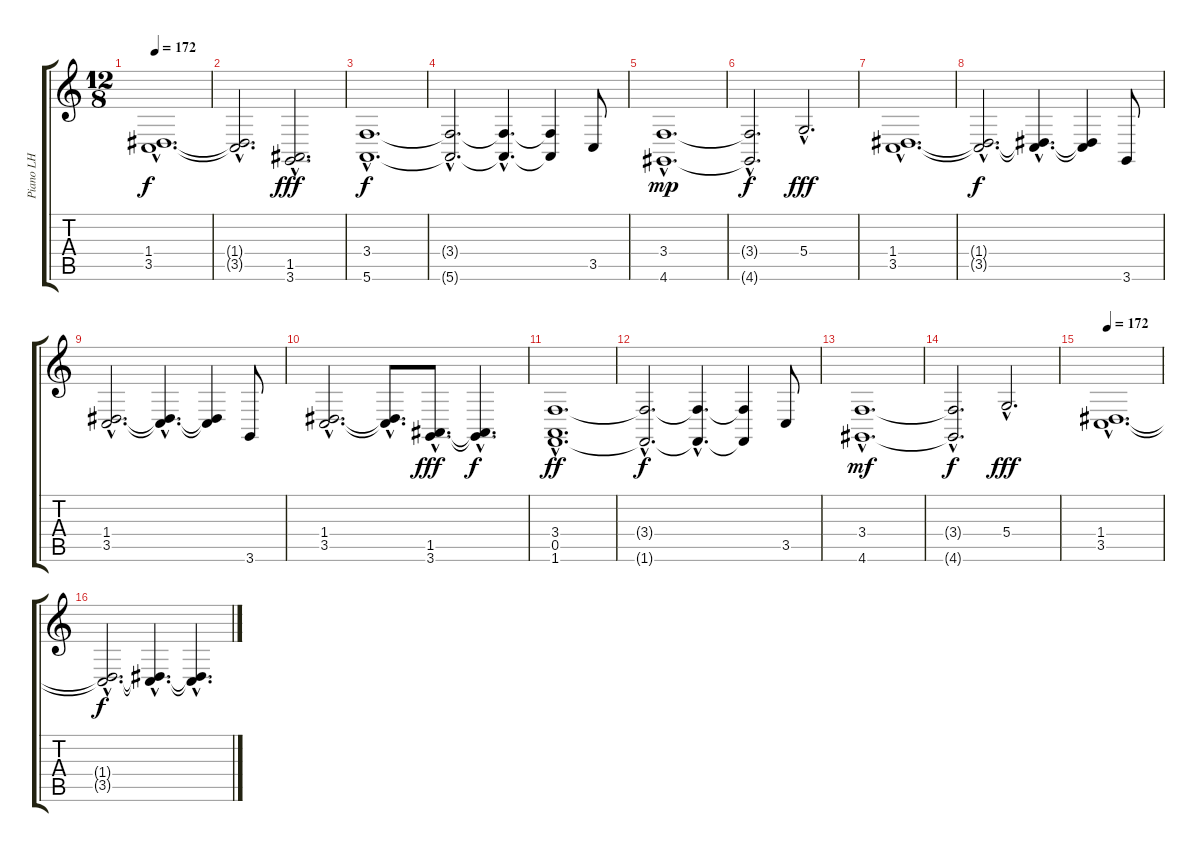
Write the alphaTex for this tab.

\track ("Piano LH" "Piano LH") {instrument acousticgrandpiano}
\staff {score tabs}
\tuning (E4 B3 G3 D3 A2 E2) {hide}
\ts (12 8)
\tempo 172
\clef g2
\ks c
(1.4{hac} 3.5{hac}).1{d dy f} |
(1.4{hac t} 3.5{hac t}).2{d} (1.5{hac} 3.6{hac}).2{d dy fff} |
(3.4{hac} 5.6{hac}).1{d dy f} |
(3.4{hac t} 5.6{hac t}).2{d} (3.4{hac t} 5.6{hac t}).4{d} (3.4{t} 5.6{t}).4 3.5.8 |
(3.4{hac} 4.6{hac}).1{d dy mp} |
(3.4{hac t} 4.6{hac t}).2{d dy f} 5.4{hac}.2{d dy fff} |
(1.4{hac} 3.5{hac}).1{d} |
(1.4{hac t} 3.5{hac t}).2{d dy f} (1.4{hac t} 3.5{hac t}).4{d} (1.4{t} 3.5{t}).4 3.6.8 |
(1.4{hac} 3.5{hac}).2{d} (1.4{hac t} 3.5{hac t}).4{d} (1.4{t} 3.5{t}).4 3.6.8 |
(1.4{hac} 3.5{hac}).2{d} (1.4{hac t} 3.5{hac t}).8{d} (1.5{hac} 3.6{hac}).8{d dy fff} (1.5{hac t} 3.6{hac t}).4{d dy f} |
(3.4{hac} 0.5{hac} 1.6{hac}).1{d dy ff} |
(3.4{hac t} 1.6{hac t}).2{d dy f} (3.4{hac t} 1.6{hac t}).4{d} (3.4{t} 1.6{t}).4 3.5.8 |
(3.4{hac} 4.6{hac}).1{d dy mf} |
(3.4{hac t} 4.6{hac t}).2{d dy f} 5.4{hac}.2{d dy fff} |
\tempo 172
(1.4{hac} 3.5{hac}).1{d} |
(1.4{hac t} 3.5{hac t}).2{d dy f} (1.4{hac t} 3.5{hac t}).4{d} (1.4{hac t} 3.5{hac t}).4{d}
